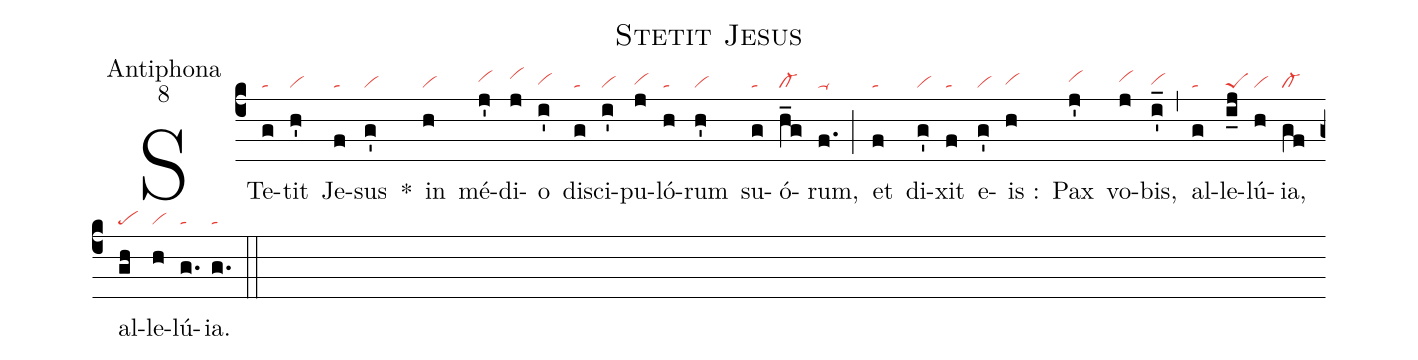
name:Stetit Jesus;
office-part:Antiphona;
mode:8;
nabc-lines: 1;
%%
(c4)
STe(g|ta)tit(h'|vi) Je(f|ta)sus(g'|vi) *()
in(h|vi) mé(j'|vihh)di(j|vihi)o(i'|vihg)
dis(g|ta)ci(i'|vi)pu(j|vihg)ló(h|ta)rum(h'|vi) su(g|ta)ó(h_g|cl-)rum,(f.|ta-) (;)
et(f|ta) di(g'|vi)xit(f|ta) e(g'|vi)is :(h|vihg) Pax(j'|vihh)
vo(j|vihh)bis,(i'_|vihg) (,)
al(g|ta)le(i_j|peS)lú(h|vi)ia,(gf|cl-) al(gh|pe)le(h|vi)lú(g.|ta)ia.(g.|ta) (::)
